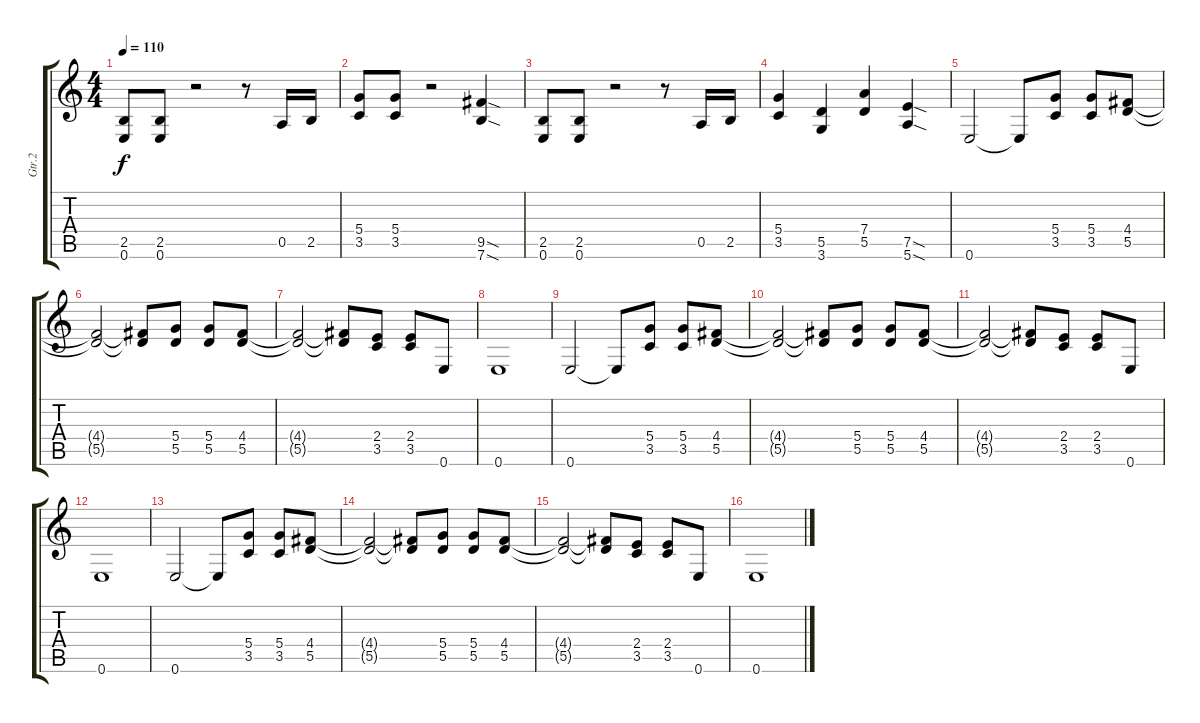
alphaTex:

\track ("Gtr.2" "Gtr.2") {instrument overdrivenguitar}
\staff {score tabs}
\tuning (E4 B3 G3 D3 A2 E2) {hide}
\ts (4 4)
\tempo 110
\clef g2
\ks c
(2.5 0.6).8{dy f} (2.5 0.6).8 r.2 r.8 0.5.16 2.5.16 |
(5.4 3.5).8 (5.4 3.5).8 r.2 (9.5{sod} 7.6{sod}).4 |
(2.5 0.6).8 (2.5 0.6).8 r.2 r.8 0.5.16 2.5.16 |
(5.4 3.5).4 (5.5 3.6).4 (7.4 5.5).4 (7.5{sod} 5.6{sod}).4 |
0.6.2 0.6{t}.8 (5.4 3.5).8 (5.4 3.5).8 (4.4 5.5).8 |
(4.4{t} 5.5{t}).2 (4.4{t} 5.5{t}).8 (5.4 5.5).8 (5.4 5.5).8 (4.4 5.5).8 |
(4.4{t} 5.5{t}).2 (4.4{t} 5.5{t}).8 (2.4 3.5).8 (2.4 3.5).8 0.6.8 |
0.6.1 |
0.6.2 0.6{t}.8 (5.4 3.5).8 (5.4 3.5).8 (4.4 5.5).8 |
(4.4{t} 5.5{t}).2 (4.4{t} 5.5{t}).8 (5.4 5.5).8 (5.4 5.5).8 (4.4 5.5).8 |
(4.4{t} 5.5{t}).2 (4.4{t} 5.5{t}).8 (2.4 3.5).8 (2.4 3.5).8 0.6.8 |
0.6.1 |
0.6.2 0.6{t}.8 (5.4 3.5).8 (5.4 3.5).8 (4.4 5.5).8 |
(4.4{t} 5.5{t}).2 (4.4{t} 5.5{t}).8 (5.4 5.5).8 (5.4 5.5).8 (4.4 5.5).8 |
(4.4{t} 5.5{t}).2 (4.4{t} 5.5{t}).8 (2.4 3.5).8 (2.4 3.5).8 0.6.8 |
0.6.1
